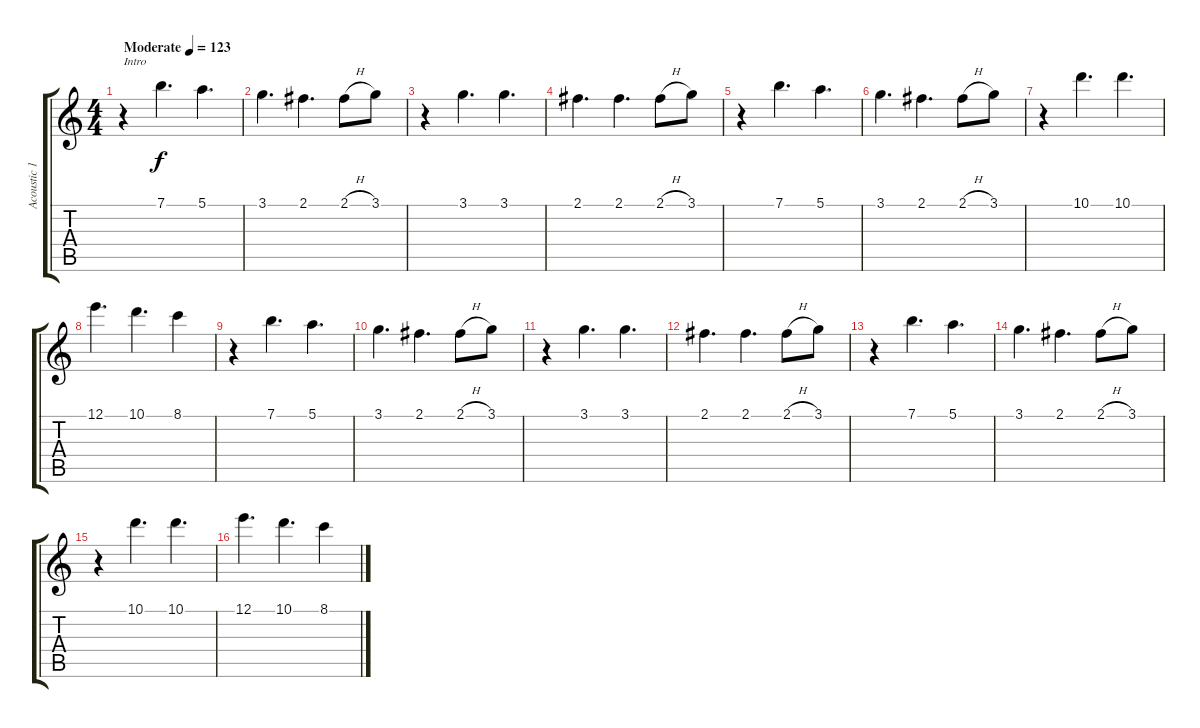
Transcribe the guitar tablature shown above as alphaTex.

\track ("Acoustic 1" "Acoustic 1") {instrument acousticguitarsteel}
\staff {score tabs}
\tuning (E4 B3 G3 D3 A2 E2) {hide}
\ts (4 4)
\tempo (123 "Moderate")
\clef g2
\ks c
r.4{txt "Intro" dy f instrument acousticguitarsteel} 7.1.4{d} 5.1.4{d} |
3.1.4{d} 2.1.4{d} 2.1{h}.8 3.1.8 |
r.4 3.1.4{d} 3.1.4{d} |
2.1.4{d} 2.1.4{d} 2.1{h}.8 3.1.8 |
r.4 7.1.4{d} 5.1.4{d} |
3.1.4{d} 2.1.4{d} 2.1{h}.8 3.1.8 |
r.4 10.1.4{d} 10.1.4{d} |
12.1.4{d} 10.1.4{d} 8.1.4 |
r.4 7.1.4{d} 5.1.4{d} |
3.1.4{d} 2.1.4{d} 2.1{h}.8 3.1.8 |
r.4 3.1.4{d} 3.1.4{d} |
2.1.4{d} 2.1.4{d} 2.1{h}.8 3.1.8 |
r.4 7.1.4{d} 5.1.4{d} |
3.1.4{d} 2.1.4{d} 2.1{h}.8 3.1.8 |
r.4 10.1.4{d} 10.1.4{d} |
12.1.4{d} 10.1.4{d} 8.1.4
